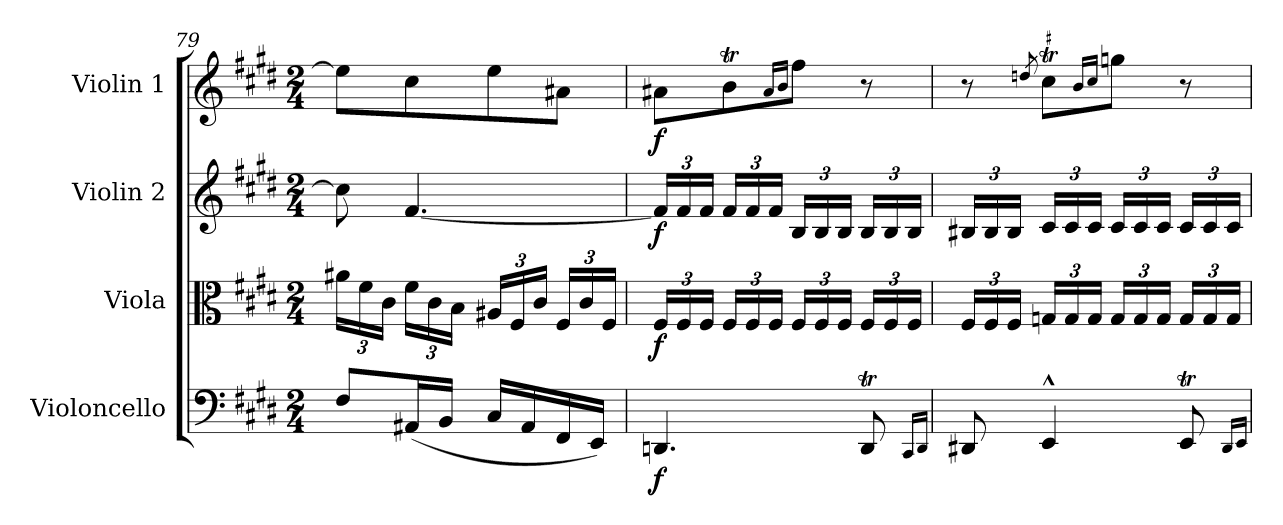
**kern	**dynam	**kern	**dynam	**kern	**dynam	**kern	**dynam
*part4	*part4	*part3	*part3	*part2	*part2	*part1	*part1
*staff4	*staff4	*staff3	*staff3	*staff2	*staff2	*staff1	*staff1
*I"Violoncello	*	*I"Viola	*	*I"Violin 2	*	*I"Violin 1	*
*I'Vc	*	*I'Vla	*	*I'Vln	*	*I'Vln	*
*clefF4	*	*clefC3	*	*clefG2	*	*clefG2	*
*k[f#c#g#d#]	*	*k[f#c#g#d#]	*	*k[f#c#g#d#]	*	*k[f#c#g#d#]	*
*M2/4	*	*M2/4	*	*M2/4	*	*M2/4	*
*	*	*Xbrackettup	*	*	*	*	*
=79	=79	=79	=79	=79	=79	=79	=79
8F#/L	.	24a#X\LL	.	8cc#\]	.	8ee\L]	.
.	.	24f#\	.	.	.	.	.
.	.	24c#\JJ	.	.	.	.	.
(16AA#X/L	.	24f#\LL	.	[4.f#/	.	8cc#\	.
.	.	24c#\	.	.	.	.	.
16BB/JJ	.	.	.	.	.	.	.
.	.	24B\JJ	.	.	.	.	.
16C#/LL	.	24A#X/LL	.	.	.	8ee\	.
.	.	24F#/	.	.	.	.	.
16AA#/	.	.	.	.	.	.	.
.	.	24c#/JJ	.	.	.	.	.
16FF#/	.	24F#/LL	.	.	.	8a#X\J	.
.	.	24c#/	.	.	.	.	.
16EE/JJ)	.	.	.	.	.	.	.
.	.	24F#/JJ	.	.	.	.	.
!!LO:LB:g=z
=80	=80	=80	=80	=80	=80	=80	=80
*	*	*	*	*Xbrackettup	*	*	*
!	!LO:DY:b	!	!LO:DY:b	!	!LO:DY:b	!	!LO:DY:b
4.DDn/	f	24F#/LL	f	24f#/LL]	f	8a#X\L	f
.	.	24F#/	.	24f#/	.	.	.
.	.	24F#/JJ	.	24f#/JJ	.	.	.
.	.	24F#/LL	.	24f#/LL	.	8bT\	.
.	.	24F#/	.	24f#/	.	.	.
.	.	24F#/JJ	.	24f#/JJ	.	.	.
.	.	.	.	.	.	16qa#/LL	.
.	.	.	.	.	.	16qb/JJ	.
.	.	24F#/LL	.	24B/LL	.	8ff#\J	.
.	.	24F#/	.	24B/	.	.	.
.	.	24F#/JJ	.	24B/JJ	.	.	.
8DDT/	.	24F#/LL	.	24B/LL	.	8r	.
.	.	24F#/	.	24B/	.	.	.
.	.	24F#/JJ	.	24B/JJ	.	.	.
16qCC#/LL	.	.	.	.	.	.	.
16qDD/JJ	.	.	.	.	.	.	.
!!LO:LB:g=z
=81	=81	=81	=81	=81	=81	=81	=81
8DD#X/	.	24F#/LL	.	24B#X/LL	.	8r	.
.	.	24F#/	.	24B#/	.	.	.
.	.	24F#/JJ	.	24B#/JJ	.	.	.
.	.	.	.	.	.	8qddn/	.
4EE^^/	.	24Gn/LL	.	24c#/LL	.	8cc#T\L	.
.	.	24G/	.	24c#/	.	.	.
.	.	24G/JJ	.	24c#/JJ	.	.	.
.	.	.	.	.	.	16qb/LL	.
.	.	.	.	.	.	16qcc#/JJ	.
.	.	24G/LL	.	24c#/LL	.	8ggn\J	.
.	.	24G/	.	24c#/	.	.	.
.	.	24G/JJ	.	24c#/JJ	.	.	.
8EET/	.	24G/LL	.	24c#/LL	.	8r	.
.	.	24G/	.	24c#/	.	.	.
.	.	24G/JJ	.	24c#/JJ	.	.	.
16qDD#/LL	.	.	.	.	.	.	.
16qEE/JJ	.	.	.	.	.	.	.
=	=	=	=	=	=	=	=
*-	*-	*-	*-	*-	*-	*-	*-
